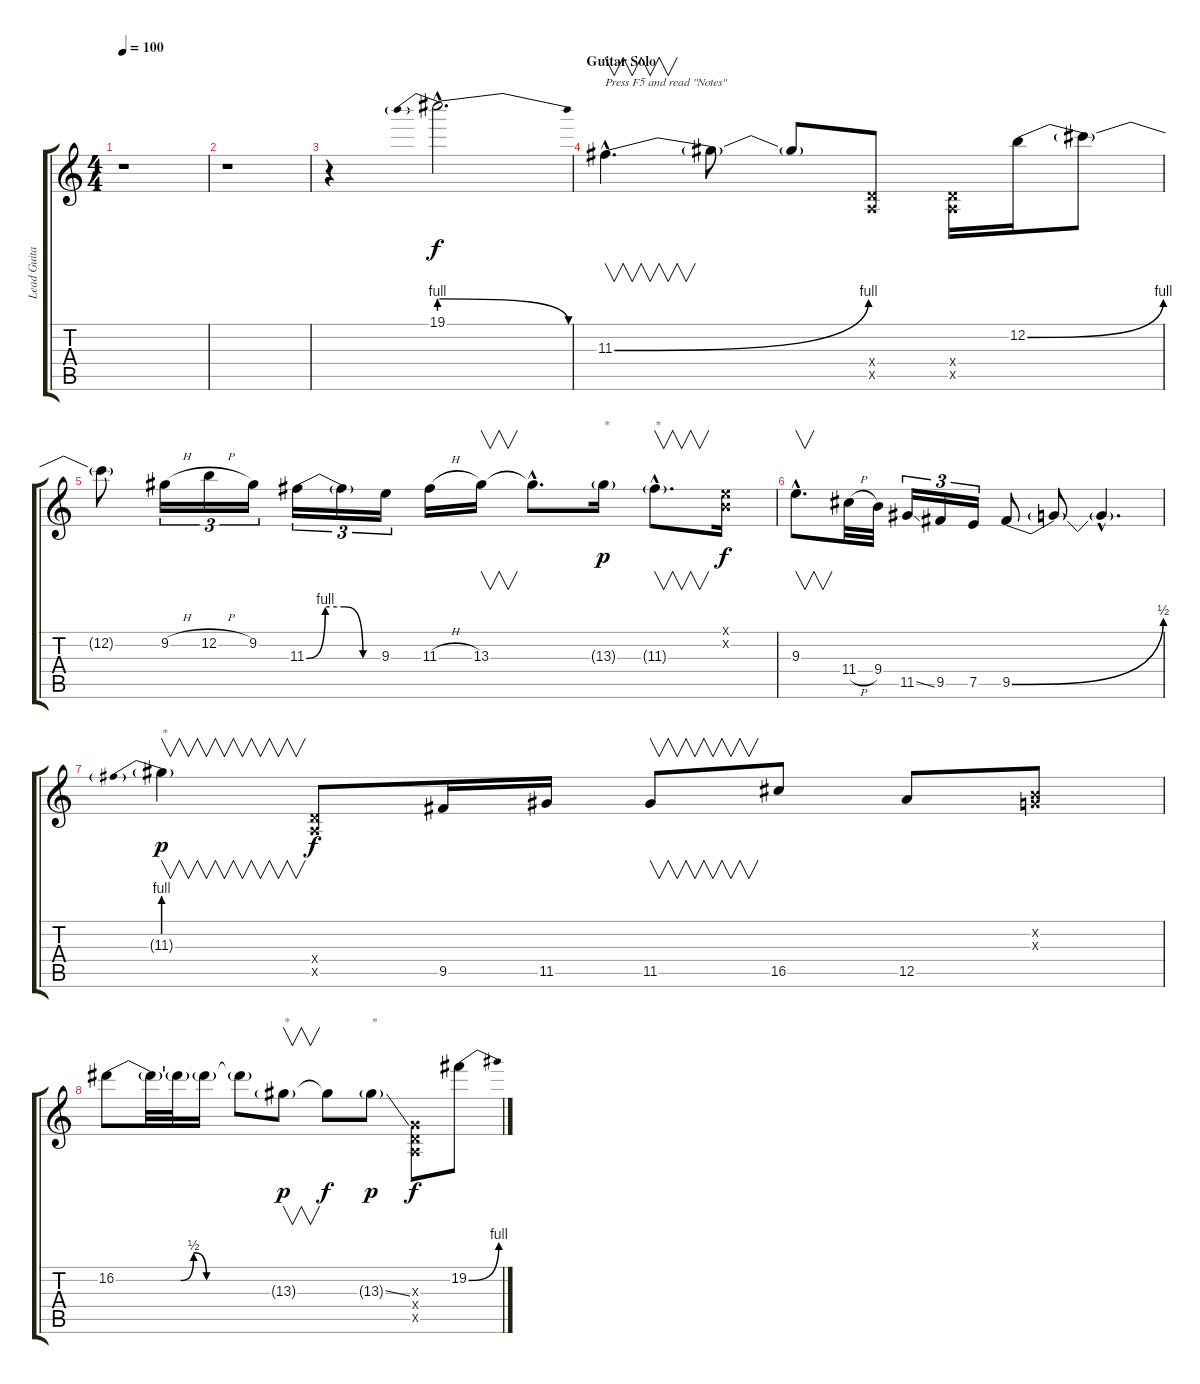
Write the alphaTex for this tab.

\track ("Lead Guitar" "Lead Guita") {instrument distortionguitar}
\staff {score tabs}
\tuning (E4 B3 G3 D3 A2 E2) {hide}
\ts (4 4)
\tempo 100
\clef g2
\ks c
r.1{dy f} |
r.1 |
r.4 19.1{be (prebendrelease 0 4 60 0) hac}.2{d} |
\section ("" "Guitar Solo")
11.3{be (bend 0 0 60 4) hac}.4{v d txt "Press F5 and read \"Notes\"" volume 16} 11.3{t}.8 11.3{t}.8 (0.4{x} 0.5{x}).8 (0.4{x} 0.5{x}).16 12.2{be (bend 0 0 60 4)}.16 12.2{t}.8 |
12.2{t}.8 9.2{h}.16{tu (3 2)} 12.2{h}.16{tu (3 2)} 9.2.16{tu (3 2)} 11.3{be (custom 0 0 15 4 30 4 45 0 60 0)}.16{tu (3 2)} 11.3{t}.16{tu (3 2)} 9.3.16{tu (3 2)} 11.3{h}.16 13.3.16{v} 13.3{hac t}.8{d} 13.3{g}.16{txt "*" dy p} 11.3{g hac}.8{v d txt "*"} (0.1{x} 0.2{x}).16{dy f} |
9.3{hac}.8{v d} 11.4{h}.32 9.4.32 11.5{ss}.16{tu (3 2)} 9.5.16{tu (3 2)} 7.5.16{tu (3 2)} 9.5{be (bend 0 0 60 2)}.8 9.5{t}.8 9.5{hac t}.4{d} |
11.3{be (prebend 0 4 60 4) g}.4{v txt "*" dy p} (0.4{x} 0.5{x}).8{dy f} 9.5.16 11.5.16 11.5.8{v} 16.5.8 12.5.8 (0.2{x} 0.3{x}).8 |
16.2{be (custom 0 0 15 0 25 0 30 2 35 0 45 0 60 0)}.8 16.2{t}.32 16.2{t}.32 16.2{t}.16 16.2{t}.8 13.3{g}.8{v txt "*" dy p} 13.3{t}.8{dy f} 13.3{ss g}.8{txt "*" dy p} (0.3{x} 0.4{x} 0.5{x}).8{dy f} 19.2{be (bend 0 0 60 4)}.8
